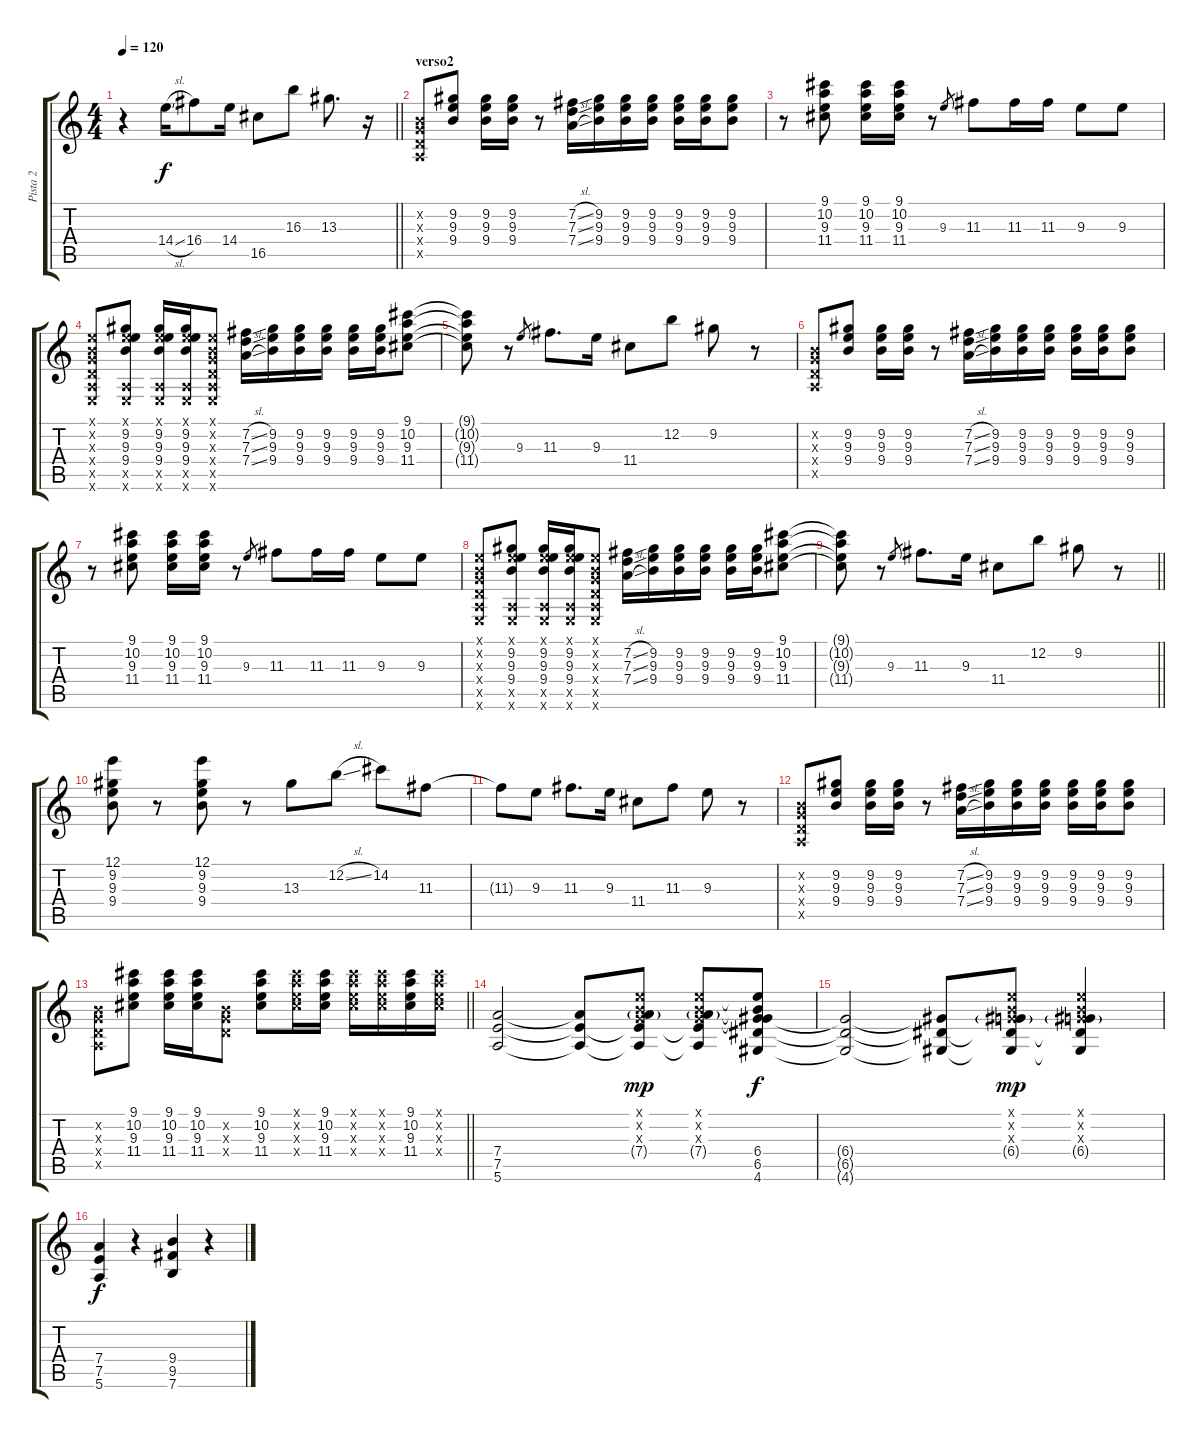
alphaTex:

\track ("Pista 2" "Pista 2") {instrument distortionguitar}
\staff {score tabs}
\tuning (E4 B3 G3 D3 A2 E2) {hide}
\ts (4 4)
\tempo 120
\clef g2
\barLineRight lightlight
\ks c
r.4{dy f} 14.4{sl}.16 16.4.8 14.4.16 16.5.8 16.3.8 13.3.8{d} r.16 |
\section ("" "verso2")
(0.2{x} 0.3{x} 0.4{x} 0.5{x}).8 (9.2 9.3 9.4).8 (9.2 9.3 9.4).16 (9.2 9.3 9.4).16 r.8 (7.2{sl} 7.3{sl} 7.4{sl}).16 (9.2 9.3 9.4).16 (9.2 9.3 9.4).16 (9.2 9.3 9.4).16 (9.2 9.3 9.4).16 (9.2 9.3 9.4).16 (9.2 9.3 9.4).8 |
r.8 (9.1 10.2 9.3 11.4).8 (9.1 10.2 9.3 11.4).16 (9.1 10.2 9.3 11.4).16 r.8 9.3.8{gr} 11.3.8 11.3.16 11.3.16 9.3.8 9.3.8 |
(0.1{x} 0.2{x} 0.3{x} 0.4{x} 0.5{x} 0.6{x}).8 (0.1{x} 9.2 9.3 9.4 0.5{x} 0.6{x}).8 (0.1{x} 9.2 9.3 9.4 0.5{x} 0.6{x}).16 (0.1{x} 9.2 9.3 9.4 0.5{x} 0.6{x}).16 (0.1{x} 0.2{x} 0.3{x} 0.4{x} 0.5{x} 0.6{x}).8 (7.2{sl} 7.3{sl} 7.4{sl}).16 (9.2 9.3 9.4).16 (9.2 9.3 9.4).16 (9.2 9.3 9.4).16 (9.2 9.3 9.4).16 (9.2 9.3 9.4).16 (9.1 10.2 9.3 11.4).8 |
(9.1{t} 10.2{t} 9.3{t} 11.4{t}).8 r.8 9.3.8{gr} 11.3.8{d} 9.3.16 11.4.8 12.2.8 9.2.8 r.8 |
(0.2{x} 0.3{x} 0.4{x} 0.5{x}).8 (9.2 9.3 9.4).8 (9.2 9.3 9.4).16 (9.2 9.3 9.4).16 r.8 (7.2{sl} 7.3{sl} 7.4{sl}).16 (9.2 9.3 9.4).16 (9.2 9.3 9.4).16 (9.2 9.3 9.4).16 (9.2 9.3 9.4).16 (9.2 9.3 9.4).16 (9.2 9.3 9.4).8 |
r.8 (9.1 10.2 9.3 11.4).8 (9.1 10.2 9.3 11.4).16 (9.1 10.2 9.3 11.4).16 r.8 9.3.8{gr} 11.3.8 11.3.16 11.3.16 9.3.8 9.3.8 |
(0.1{x} 0.2{x} 0.3{x} 0.4{x} 0.5{x} 0.6{x}).8 (0.1{x} 9.2 9.3 9.4 0.5{x} 0.6{x}).8 (0.1{x} 9.2 9.3 9.4 0.5{x} 0.6{x}).16 (0.1{x} 9.2 9.3 9.4 0.5{x} 0.6{x}).16 (0.1{x} 0.2{x} 0.3{x} 0.4{x} 0.5{x} 0.6{x}).8 (7.2{sl} 7.3{sl} 7.4{sl}).16 (9.2 9.3 9.4).16 (9.2 9.3 9.4).16 (9.2 9.3 9.4).16 (9.2 9.3 9.4).16 (9.2 9.3 9.4).16 (9.1 10.2 9.3 11.4).8 |
\barLineRight lightlight
(9.1{t} 10.2{t} 9.3{t} 11.4{t}).8 r.8 9.3.8{gr} 11.3.8{d} 9.3.16 11.4.8 12.2.8 9.2.8 r.8 |
\section ("" "")
(12.1 9.2 9.3 9.4).8 r.8 (12.1 9.2 9.3 9.4).8 r.8 13.3.8 12.2{sl}.8 14.2.8 11.3.8 |
11.3{t}.8 9.3.8 11.3.8{d} 9.3.16 11.4.8 11.3.8 9.3.8 r.8 |
(0.2{x} 0.3{x} 0.4{x} 0.5{x}).8 (9.2 9.3 9.4).8 (9.2 9.3 9.4).16 (9.2 9.3 9.4).16 r.8 (7.2{sl} 7.3{sl} 7.4{sl}).16 (9.2 9.3 9.4).16 (9.2 9.3 9.4).16 (9.2 9.3 9.4).16 (9.2 9.3 9.4).16 (9.2 9.3 9.4).16 (9.2 9.3 9.4).8 |
\barLineRight lightlight
(0.2{x} 0.3{x} 0.4{x} 0.5{x}).8 (9.1 10.2 9.3 11.4).8 (9.1 10.2 9.3 11.4).16 (9.1 10.2 9.3 11.4).16 (0.2{x} 0.3{x} 0.4{x}).8 (9.1 10.2 9.3 11.4).8 (9.1{x} 10.2{x} 9.3{x} 11.4{x}).16 (9.1 10.2 9.3 11.4).16 (9.1{x} 10.2{x} 9.3{x} 11.4{x}).16 (9.1{x} 10.2{x} 9.3{x} 11.4{x}).16 (9.1 10.2 9.3 11.4).16 (9.1{x} 10.2{x} 9.3{x} 11.4{x}).16 |
(7.4 7.5 5.6).2 (7.4{t} 7.5{t} 5.6{t}).8 (0.1{x} 0.2{x} 0.3{x} 7.4{g} 7.5{t} 5.6{t}).8{dy mp} (0.1{x} 0.2{x} 0.3{x} 7.4{g} 7.5{t} 5.6{t}).8 (0.1{t} 0.2{t} 0.3{t} 6.4 6.5 4.6).8{dy f} |
(6.4{t} 6.5{t} 4.6{t}).2 (6.4{t} 6.5{t} 4.6{t}).8 (0.1{x} 0.2{x} 0.3{x} 6.4{g} 6.5{t} 4.6{t}).8{dy mp} (0.1{x} 0.2{x} 0.3{x} 6.4{g} 6.5{t} 4.6{t}).4 |
(7.4 7.5 5.6).4{dy f} r.4 (9.4 9.5 7.6).4 r.4
